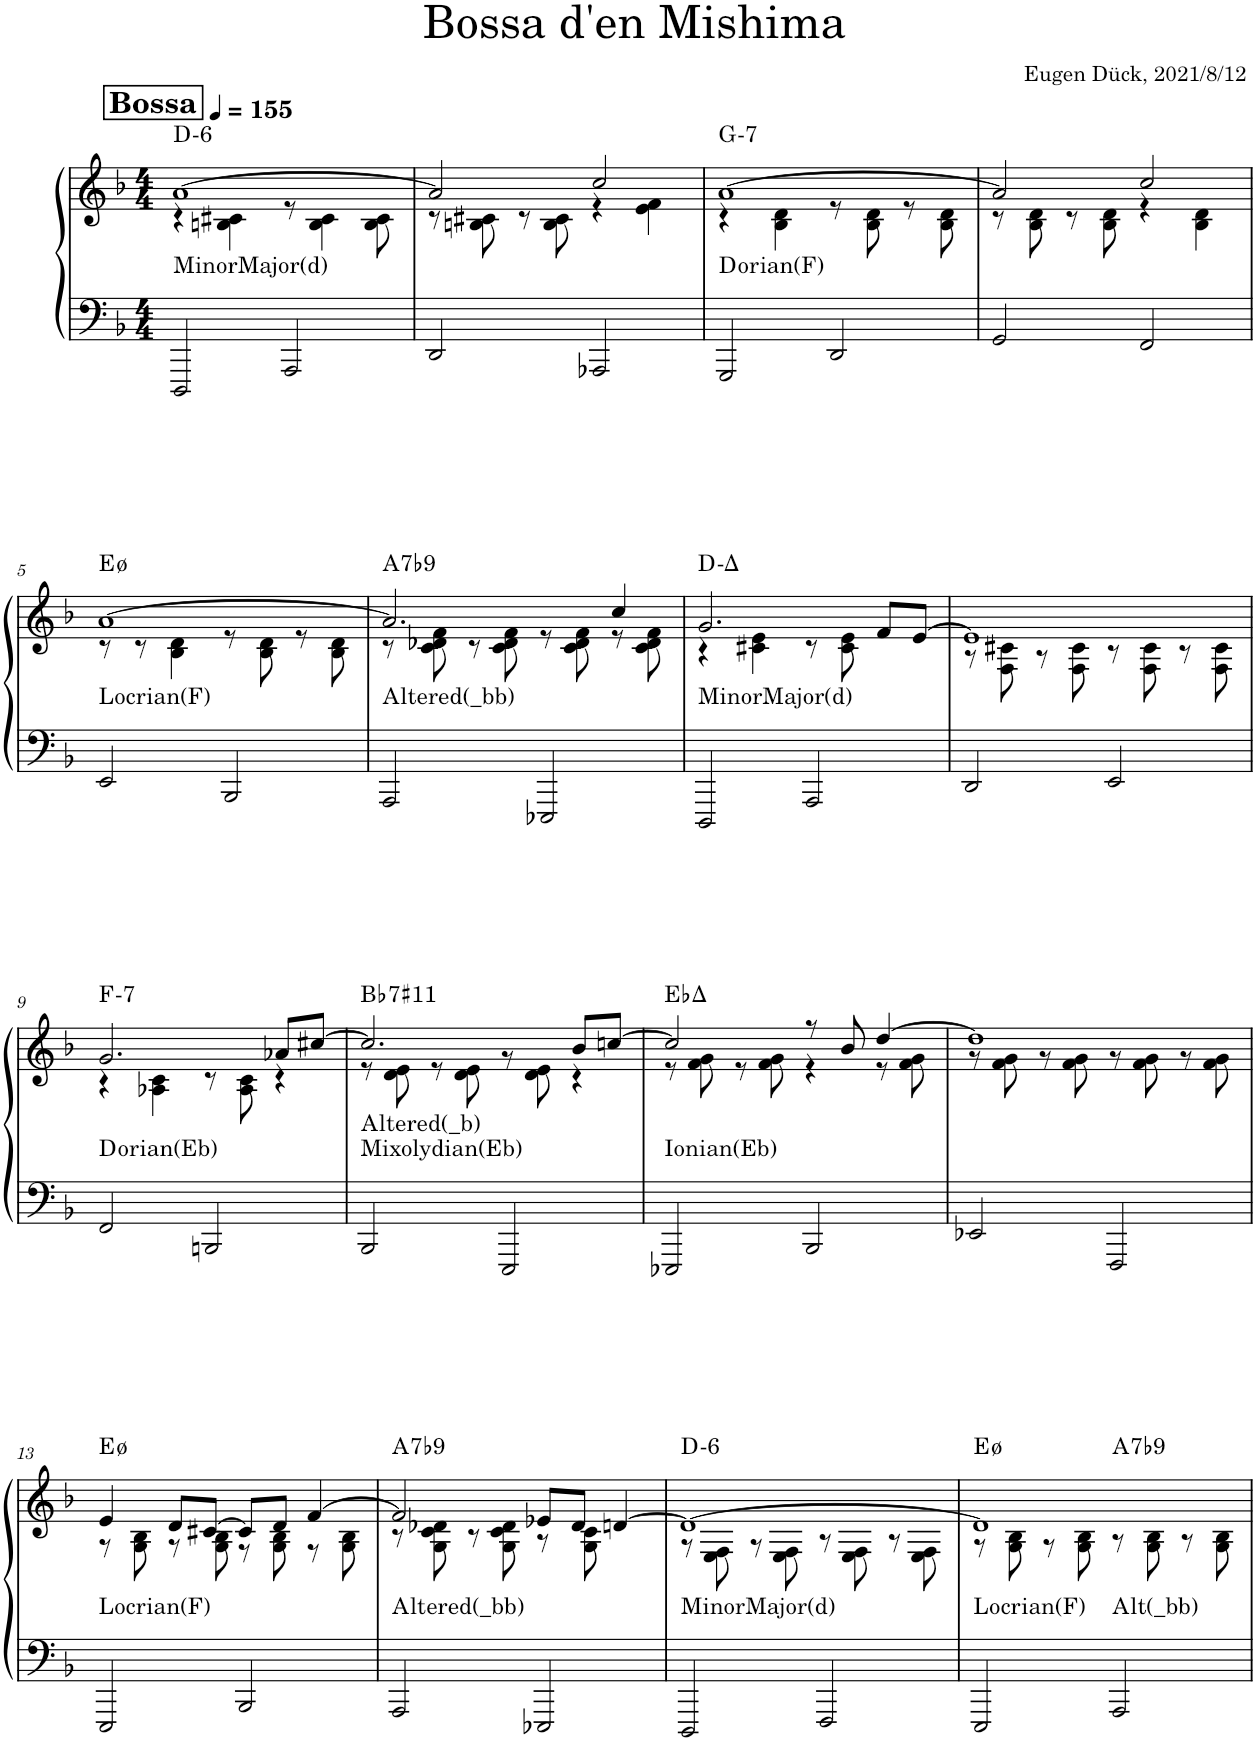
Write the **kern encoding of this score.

**kern	**kern	**harte
*part1	*part1	*part1
*staff2	*staff1	*
*I"Piano	*	*
*I'Pno.	*	*
*clefF4	*clefG2	*
*k[b-]	*k[b-]	*
*M4/4	*M4/4	*
*MM155	*MM155	*
!!LO:REH:place=s1:a:B:cj:fs=14:t=Bossa
=1	=1	=1
*	*^	*
!	!	!	!LO:H:n=1:kt=6
!	!	!	!LO:H:n=2:kt=MinorMajor(d)
2DDD/	[1a	4r	D:min6 N
.	.	4Bn\ 4c#X\	.
2AAA/	.	8r	.
.	.	4B\ 4c#\	.
.	.	8B\ 8c#\	.
=2	=2	=2	=2
2DD/	2a/]	8r	.
.	.	8Bn\ 8c#X\	.
.	.	8r	.
.	.	8B\ 8c#\	.
2AAA-X/	2cc/	4r	.
.	.	4e\ 4f\	.
=3	=3	=3	=3
!	!	!	!LO:H:n=1:kt=7
2GGG/	[1a	4r	G:min7 D:dim
.	.	4B-\ 4d\	.
2DD/	.	8r	.
.	.	8B-\ 8d\	.
.	.	8r	.
.	.	8B-\ 8d\	.
=4	=4	=4	=4
2GG/	2a/]	8r	.
.	.	8B-\ 8d\	.
.	.	8r	.
.	.	8B-\ 8d\	.
2FF/	2cc/	4r	.
.	.	4B-\ 4d\	.
!!LO:LB:g=z	!!
=5	=5	=5	=5
!	!	!	!LO:H:n=2:kt=Locrian(F)
2EE/	[1a	8r	E:hdim7 N
.	.	8r	.
.	.	4B-\ 4d\	.
2BBB-/	.	8r	.
.	.	8B-\ 8d\	.
.	.	8r	.
.	.	8B-\ 8d\	.
=6	=6	=6	=6
!	!	!	!LO:H:n=1:kt=7
!	!	!	!LO:H:n=2:kt=ltered
2AAA/	2.a/]	8r	A:7(b9) .
.	.	8c\ 8d-X\ 8f\	.
.	.	8r	.
.	.	8c\ 8d-\ 8f\	.
2EEE-X/	.	8r	.
.	.	8c\ 8d-\ 8f\	.
.	4cc/	8r	.
.	.	8c\ 8d-\ 8f\	.
=7	=7	=7	=7
!	!	!	!LO:H:n=1:kt=^7
!	!	!	!LO:H:n=2:kt=MinorMajor(d)
2DDD/	2.g/	4r	D:minmaj7 N
.	.	4c#X\ 4e\	.
2AAA/	.	8r	.
.	.	8c#\ 8e\	.
.	8f/L	4ryy	.
.	[8e/J	.	.
=8	=8	=8	=8
2DD/	1e]	8r	.
.	.	8F\ 8c#X\	.
.	.	8r	.
.	.	8F\ 8c#\	.
2EE/	.	8r	.
.	.	8F\ 8c#\	.
.	.	8r	.
.	.	8F\ 8c#\	.
!!LO:LB:g=z	!!
=9	=9	=9	=9
!	!	!	!LO:H:n=1:kt=7
2FF/	2.g/	4r	F:min7 D:dim
.	.	4A-X\ 4c\	.
2BBBn/	.	8r	.
.	.	8A-\ 8c\	.
.	8a-X/L	4r	.
.	[8cc#X/J	.	.
=10	=10	=10	=10
!	!	!	!LO:H:n=1:kt=7
!	!	!	!LO:H:n=2:kt=Mixolydian(Eb)
!	!	!	!LO:H:n=3:kt=ltered
2BBB-/	2.cc#/]	8r	Bb:7(#11) N .
.	.	8d\ 8e\	.
.	.	8r	.
.	.	8d\ 8e\	.
2EEE/	.	8r	.
.	.	8d\ 8e\	.
.	8b-/L	4r	.
.	[8ccn/J	.	.
=11	=11	=11	=11
!	!	!	!LO:H:n=2:kt=Ionian(Eb)
2EEE-X/	2cc/]	8r	Eb:maj N
.	.	8f\ 8g\	.
.	.	8r	.
.	.	8f\ 8g\	.
2BBB-/	8r	4r	.
.	8b-/	.	.
.	[4dd/	8r	.
.	.	8f\ 8g\	.
=12	=12	=12	=12
2EE-X/	1dd]	8r	.
.	.	8f\ 8g\	.
.	.	8r	.
.	.	8f\ 8g\	.
2FFF/	.	8r	.
.	.	8f\ 8g\	.
.	.	8r	.
.	.	8f\ 8g\	.
!!LO:LB:g=z	!!
=13	=13	=13	=13
!	!	!	!LO:H:n=2:kt=Locrian(F)
2EEE/	4e/	8r	E:hdim7 N
.	.	8G\ 8B-\	.
.	8d/L	8r	.
.	[8c#X/J	8G\ 8B-\	.
2BBB-/	8c#/L]	8r	.
.	8d/J	8G\ 8B-\	.
.	[4f/	8r	.
.	.	8G\ 8B-\	.
=14	=14	=14	=14
!	!	!	!LO:H:n=1:kt=7
!	!	!	!LO:H:n=2:kt=ltered
2AAA/	2f/]	8r	A:7(b9) .
.	.	8G\ 8c\ 8d-X\	.
.	.	8r	.
.	.	8G\ 8c\ 8d-\	.
2EEE-X/	8e-X/L	8r	.
.	8d-/J	8G\ 8c\	.
.	[4dn/	4ryy	.
=15	=15	=15	=15
!	!	!	!LO:H:n=1:kt=6
!	!	!	!LO:H:n=2:kt=MinorMajor(d)
2DDD/	1d_	8r	D:min6 N
.	.	8E\ 8F\	.
.	.	8r	.
.	.	8E\ 8F\	.
2FFF/	.	8r	.
.	.	8E\ 8F\	.
.	.	8r	.
.	.	8E\ 8F\	.
=16	=16	=16	=16
!	!	!	!LO:H:n=2:kt=Locrian(F)
2EEE/	1d]	8r	E:hdim7 N
.	.	8G\ 8B-\	.
.	.	8r	.
.	.	8G\ 8B-\	.
!	!	!	!LO:H:n=1:kt=7
!	!	!	!LO:H:n=2:kt=lt
2AAA/	.	8r	A:7(b9) .
.	.	8G\ 8B-\	.
.	.	8r	.
.	.	8G\ 8B-\	.
*	*v	*v	*
=	=	=
*-	*-	*-
